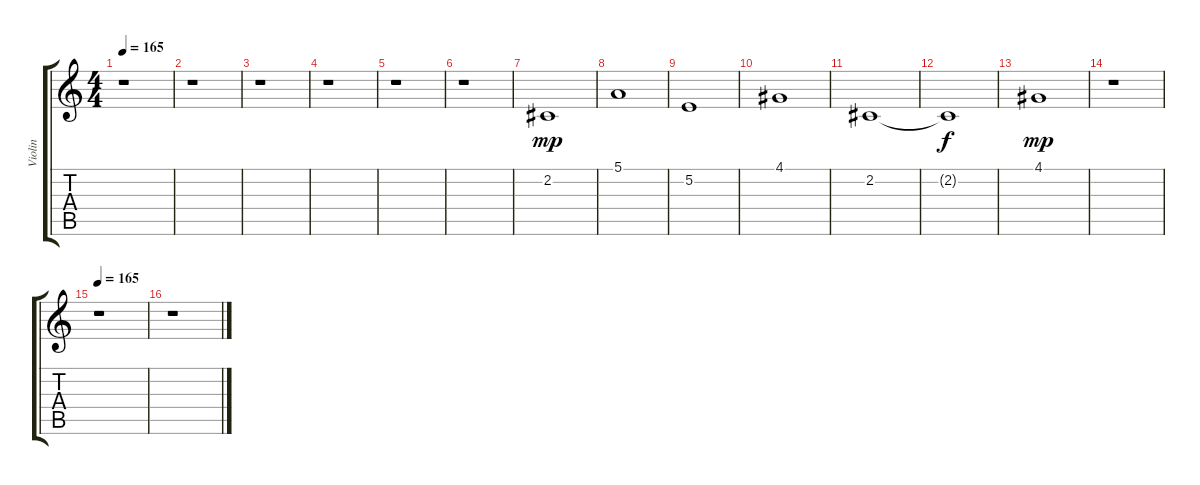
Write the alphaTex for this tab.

\track ("Violin" "Violin") {instrument stringensemble1}
\staff {score tabs}
\tuning (E4 B3 G3 D3 A2 E2) {hide}
\ts (4 4)
\tempo 165
\clef g2
\ks c
r.1{dy mp} |
r.1 |
r.1 |
r.1 |
r.1 |
r.1 |
2.2.1 |
5.1.1 |
5.2.1 |
4.1.1 |
2.2.1 |
2.2{t}.1{dy f} |
4.1.1{dy mp volume 12} |
r.1 |
\tempo 165
r.1 |
r.1
